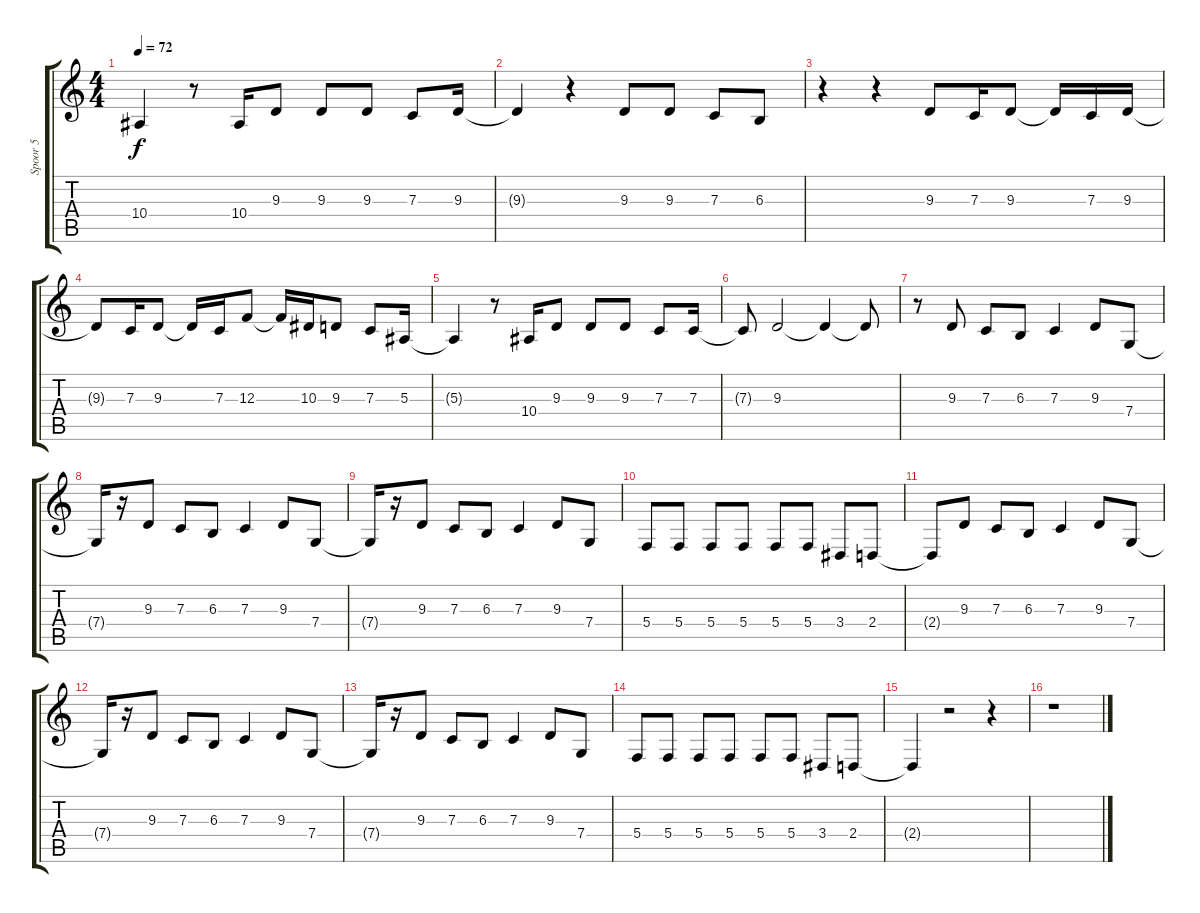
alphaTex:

\track ("Spoor 5" "Spoor 5") {instrument flute}
\staff {score tabs}
\tuning (D4 A3 F3 C3 G2 D2) {hide}
\ts (4 4)
\tempo 72
\clef g2
\ks c
10.4.4{dy f} r.8 10.4.16 9.3.8 9.3.8 9.3.8 7.3.8 9.3.16 |
9.3{t}.4 r.4 9.3.8 9.3.8 7.3.8 6.3.8 |
r.4 r.4 9.3.8 7.3.16 9.3.8 9.3{t}.16 7.3.16 9.3.16 |
9.3{t}.8 7.3.16 9.3.8 9.3{t}.16 7.3.16 12.3.8 12.3{t}.16 10.3.16 9.3.8 7.3.8 5.3.16 |
5.3{t}.4 r.8 10.4.16 9.3.8 9.3.8 9.3.8 7.3.8 7.3.16 |
7.3{t}.8 9.3.2 9.3{t}.4 9.3{t}.8 |
r.8 9.3.8 7.3.8 6.3.8 7.3.4 9.3.8 7.4.8 |
7.4{t}.16 r.16 9.3.8 7.3.8 6.3.8 7.3.4 9.3.8 7.4.8 |
7.4{t}.16 r.16 9.3.8 7.3.8 6.3.8 7.3.4 9.3.8 7.4.8 |
5.4.8 5.4.8 5.4.8 5.4.8 5.4.8 5.4.8 3.4.8 2.4.8 |
2.4{t}.8 9.3.8 7.3.8 6.3.8 7.3.4 9.3.8 7.4.8 |
7.4{t}.16 r.16 9.3.8 7.3.8 6.3.8 7.3.4 9.3.8 7.4.8 |
7.4{t}.16 r.16 9.3.8 7.3.8 6.3.8 7.3.4 9.3.8 7.4.8 |
5.4.8 5.4.8 5.4.8 5.4.8 5.4.8 5.4.8 3.4.8 2.4.8 |
2.4{t}.4 r.2 r.4 |
r.1
